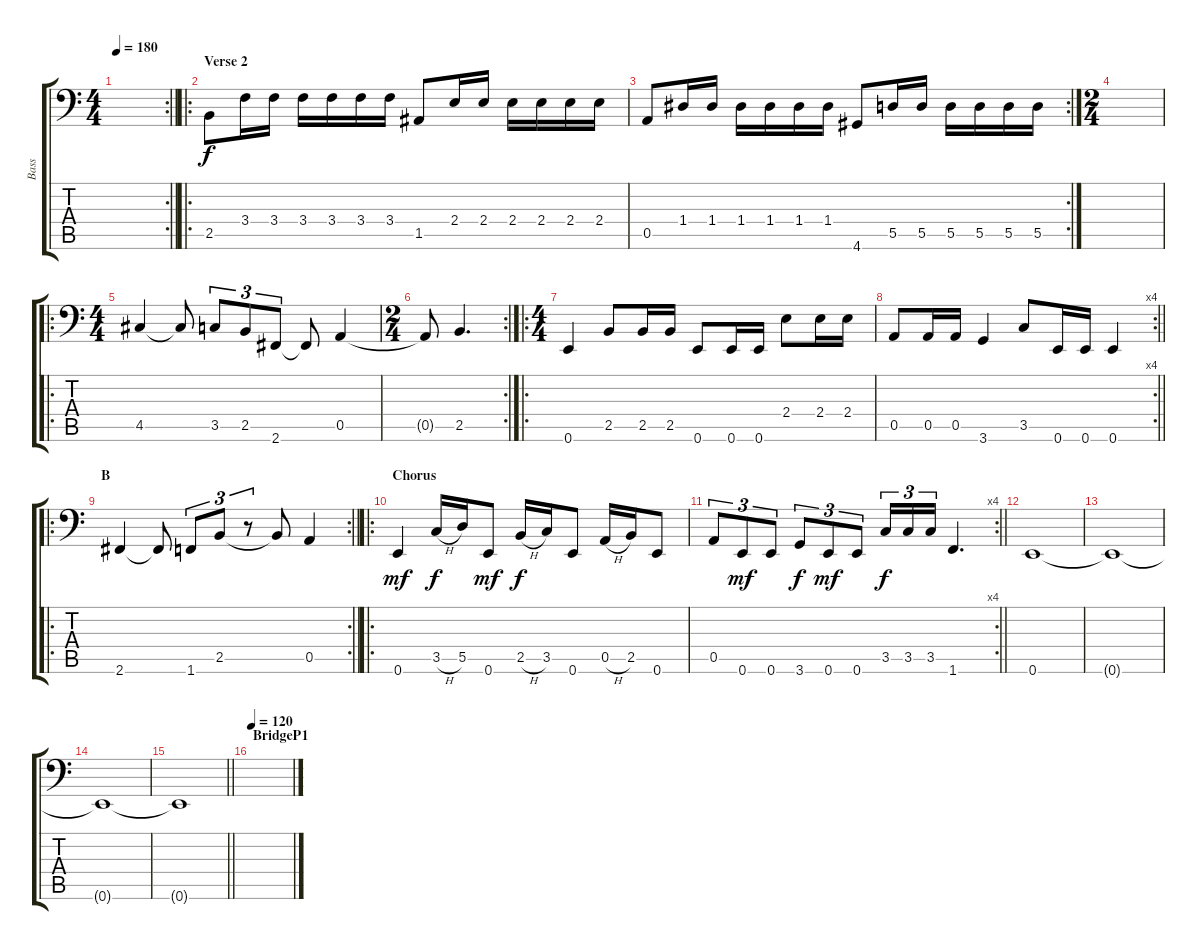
\track ("Bass" "Bass") {instrument electricbassfinger}
\staff {score tabs}
\tuning (E3 B2 G2 D2 A1 E1) {hide}
\rc 2
\ts (4 4)
\tempo 180
\clef f4
\barLineRight lightlight
\ks c
|
\ro
\section ("" "Verse 2")
2.5.8 3.4.16 3.4.16 3.4.16 3.4.16 3.4.16 3.4.16 1.5.8 2.4.16 2.4.16 2.4.16 2.4.16 2.4.16 2.4.16 |
\rc 2
0.5.8 1.4.16 1.4.16 1.4.16 1.4.16 1.4.16 1.4.16 4.6.8 5.5.16 5.5.16 5.5.16 5.5.16 5.5.16 5.5.16 |
\ts (2 4)
|
\ro
\ts (4 4)
4.5.4 4.5{t}.8 3.5.8{tu (3 2)} 2.5.8{tu (3 2)} 2.6.8{tu (3 2)} 2.6{t}.8 0.5.4 |
\rc 2
\ts (2 4)
0.5{t}.8 2.5.4{d} |
\ro
\ts (4 4)
0.6.4 2.5.8 2.5.16 2.5.16 0.6.8 0.6.16 0.6.16 2.4.8 2.4.16 2.4.16 |
\rc 4
\barLineRight lightlight
0.5.8 0.5.16 0.5.16 3.6.4 3.5.8 0.6.16 0.6.16 0.6.4 |
\ro
\rc 2
\section ("" "B")
\barLineRight lightlight
2.6.4 2.6{t}.8 1.6.8{tu (3 2)} 2.5.8{tu (3 2)} r.8{tu (3 2)} 2.5{t}.8 0.5.4 |
\ro
\section ("" "Chorus")
0.6.4{dy mf} 3.5{h}.16{dy f} 5.5.16 0.6.8{dy mf} 2.5{h}.16{dy f} 3.5.16 0.6.8 0.5{h}.16 2.5.16 0.6.8 |
\rc 4
\barLineRight lightlight
0.5.8{tu (3 2)} 0.6.8{tu (3 2) dy mf} 0.6.8{tu (3 2)} 3.6.8{tu (3 2) dy f} 0.6.8{tu (3 2) dy mf} 0.6.8{tu (3 2)} 3.5.16{tu (3 2) dy f} 3.5.16{tu (3 2)} 3.5.16{tu (3 2)} 1.6.4{d} |
\section ("" "")
0.6.1 |
0.6{t}.1 |
0.6{t}.1 |
\barLineRight lightlight
0.6{t}.1 |
\section ("" "BridgeP1")
\tempo 120
